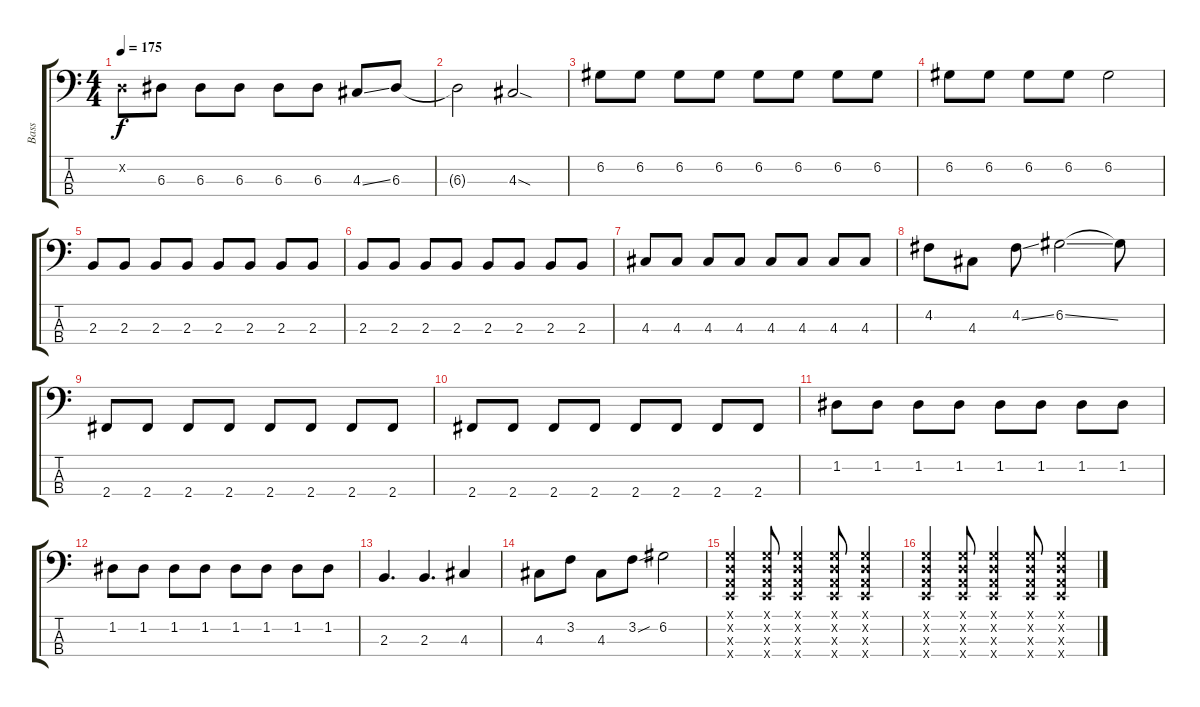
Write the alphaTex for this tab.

\track ("Bass" "Bass") {instrument electricbasspick}
\staff {score tabs}
\tuning (G2 D2 A1 E1) {hide}
\ts (4 4)
\tempo 175
\clef f4
\ks c
0.2{x}.8{dy f} 6.3.8 6.3.8 6.3.8 6.3.8 6.3.8 4.3{ss}.8 6.3.8 |
6.3{t}.2 4.3{sod}.2 |
6.2.8 6.2.8 6.2.8 6.2.8 6.2.8 6.2.8 6.2.8 6.2.8 |
6.2.8 6.2.8 6.2.8 6.2.8 6.2.2 |
2.3.8 2.3.8 2.3.8 2.3.8 2.3.8 2.3.8 2.3.8 2.3.8 |
2.3.8 2.3.8 2.3.8 2.3.8 2.3.8 2.3.8 2.3.8 2.3.8 |
4.3.8 4.3.8 4.3.8 4.3.8 4.3.8 4.3.8 4.3.8 4.3.8 |
4.2.8 4.3.8 4.2{ss}.8 6.2{ss}.2 6.2{t}.8 |
2.4.8 2.4.8 2.4.8 2.4.8 2.4.8 2.4.8 2.4.8 2.4.8 |
2.4.8 2.4.8 2.4.8 2.4.8 2.4.8 2.4.8 2.4.8 2.4.8 |
1.2.8 1.2.8 1.2.8 1.2.8 1.2.8 1.2.8 1.2.8 1.2.8 |
1.2.8 1.2.8 1.2.8 1.2.8 1.2.8 1.2.8 1.2.8 1.2.8 |
2.3.4{d} 2.3.4{d} 4.3.4 |
4.3.8 3.2.8 4.3.8 3.2{sou}.8 6.2.2 |
(0.1{x} 0.2{x} 0.3{x} 0.4{x}).4 (0.1{x} 0.2{x} 0.3{x} 0.4{x}).8 (0.1{x} 0.2{x} 0.3{x} 0.4{x}).4 (0.1{x} 0.2{x} 0.3{x} 0.4{x}).8 (0.1{x} 0.2{x} 0.3{x} 0.4{x}).4 |
(0.1{x} 0.2{x} 0.3{x} 0.4{x}).4 (0.1{x} 0.2{x} 0.3{x} 0.4{x}).8 (0.1{x} 0.2{x} 0.3{x} 0.4{x}).4 (0.1{x} 0.2{x} 0.3{x} 0.4{x}).8 (0.1{x} 0.2{x} 0.3{x} 0.4{x}).4
